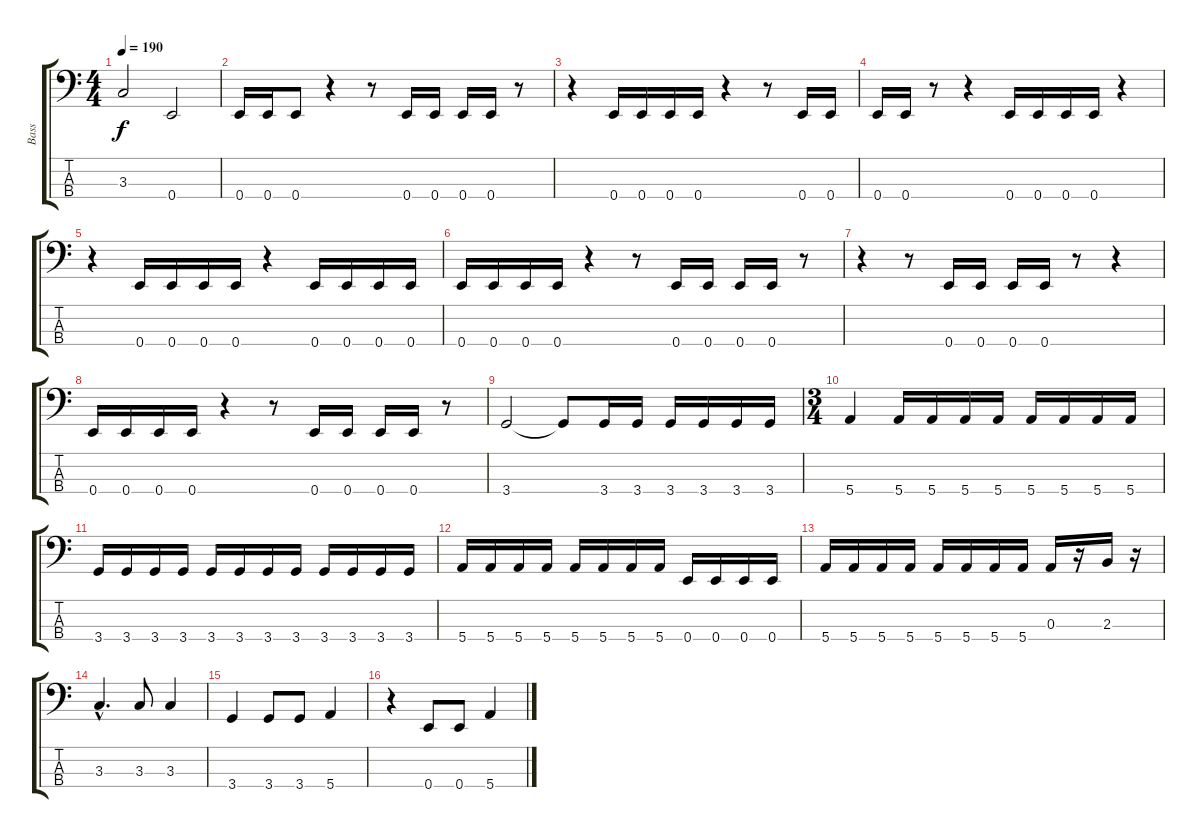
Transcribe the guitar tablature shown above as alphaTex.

\track ("Bass" "Bass") {instrument electricbasspick}
\staff {score tabs}
\tuning (G2 D2 A1 E1) {hide}
\ts (4 4)
\tempo 190
\clef f4
\ks c
3.3.2{dy f} 0.4.2 |
0.4.16 0.4.16 0.4.8 r.4 r.8 0.4.16 0.4.16 0.4.16 0.4.16 r.8 |
r.4 0.4.16 0.4.16 0.4.16 0.4.16 r.4 r.8 0.4.16 0.4.16 |
0.4.16 0.4.16 r.8 r.4 0.4.16 0.4.16 0.4.16 0.4.16 r.4 |
r.4 0.4.16 0.4.16 0.4.16 0.4.16 r.4 0.4.16 0.4.16 0.4.16 0.4.16 |
0.4.16 0.4.16 0.4.16 0.4.16 r.4 r.8 0.4.16 0.4.16 0.4.16 0.4.16 r.8 |
r.4 r.8 0.4.16 0.4.16 0.4.16 0.4.16 r.8 r.4 |
0.4.16 0.4.16 0.4.16 0.4.16 r.4 r.8 0.4.16 0.4.16 0.4.16 0.4.16 r.8 |
3.4.2 3.4{t}.8 3.4.16 3.4.16 3.4.16 3.4.16 3.4.16 3.4.16 |
\ts (3 4)
5.4.4 5.4.16 5.4.16 5.4.16 5.4.16 5.4.16 5.4.16 5.4.16 5.4.16 |
3.4.16 3.4.16 3.4.16 3.4.16 3.4.16 3.4.16 3.4.16 3.4.16 3.4.16 3.4.16 3.4.16 3.4.16 |
5.4.16 5.4.16 5.4.16 5.4.16 5.4.16 5.4.16 5.4.16 5.4.16 0.4.16 0.4.16 0.4.16 0.4.16 |
5.4.16 5.4.16 5.4.16 5.4.16 5.4.16 5.4.16 5.4.16 5.4.16 0.3.16 r.16 2.3.16 r.16 |
3.3{hac}.4{d} 3.3.8 3.3.4 |
3.4.4 3.4.8 3.4.8 5.4.4 |
r.4 0.4.8 0.4.8 5.4.4
